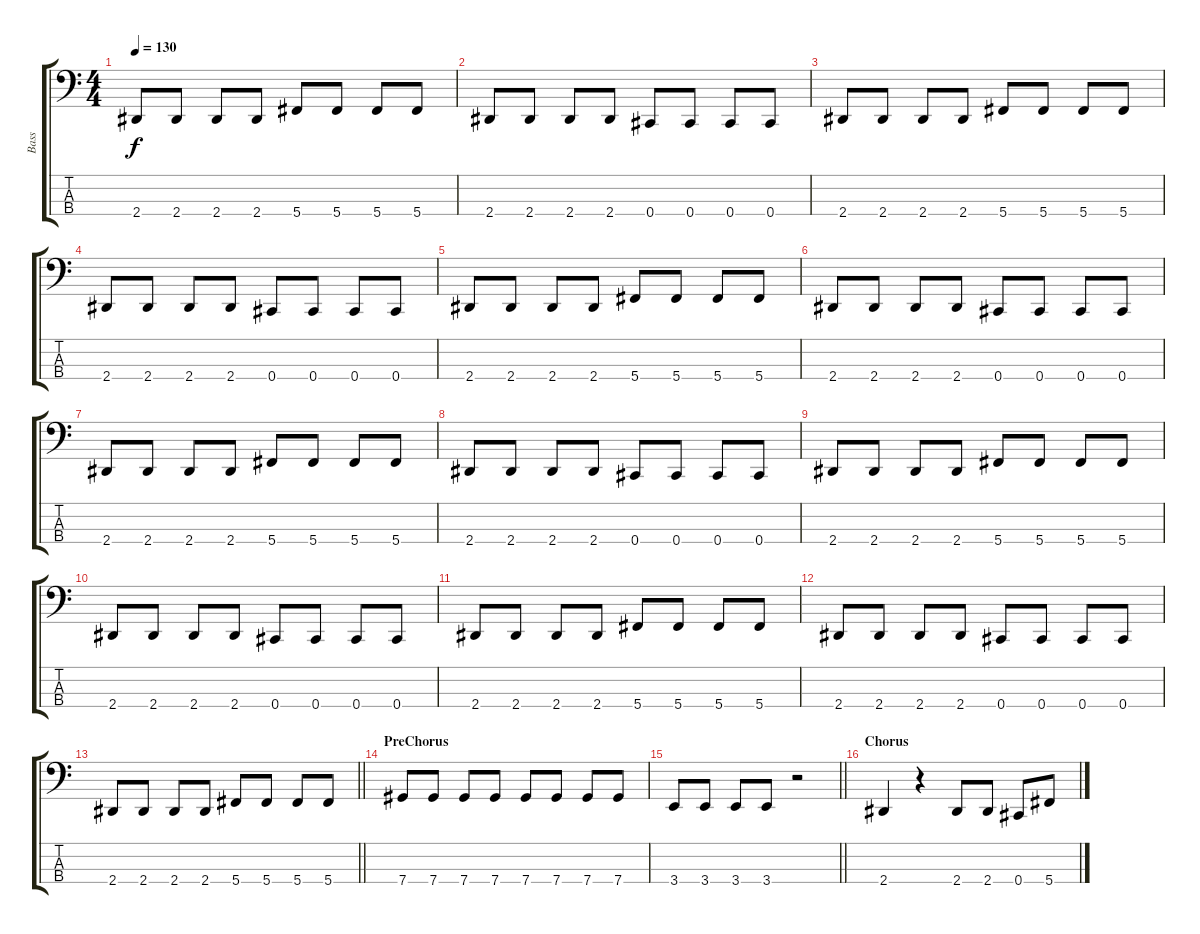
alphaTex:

\track ("Bass" "Bass") {instrument electricbassfinger}
\staff {score tabs}
\tuning (Gb2 Db2 Ab1 Db1) {hide}
\ts (4 4)
\tempo 130
\clef f4
\ks c
2.4.8{dy f} 2.4.8 2.4.8 2.4.8 5.4.8 5.4.8 5.4.8 5.4.8 |
2.4.8 2.4.8 2.4.8 2.4.8 0.4.8 0.4.8 0.4.8 0.4.8 |
2.4.8 2.4.8 2.4.8 2.4.8 5.4.8 5.4.8 5.4.8 5.4.8 |
2.4.8 2.4.8 2.4.8 2.4.8 0.4.8 0.4.8 0.4.8 0.4.8 |
2.4.8 2.4.8 2.4.8 2.4.8 5.4.8 5.4.8 5.4.8 5.4.8 |
2.4.8 2.4.8 2.4.8 2.4.8 0.4.8 0.4.8 0.4.8 0.4.8 |
2.4.8 2.4.8 2.4.8 2.4.8 5.4.8 5.4.8 5.4.8 5.4.8 |
2.4.8 2.4.8 2.4.8 2.4.8 0.4.8 0.4.8 0.4.8 0.4.8 |
2.4.8 2.4.8 2.4.8 2.4.8 5.4.8 5.4.8 5.4.8 5.4.8 |
2.4.8 2.4.8 2.4.8 2.4.8 0.4.8 0.4.8 0.4.8 0.4.8 |
2.4.8 2.4.8 2.4.8 2.4.8 5.4.8 5.4.8 5.4.8 5.4.8 |
2.4.8 2.4.8 2.4.8 2.4.8 0.4.8 0.4.8 0.4.8 0.4.8 |
\barLineRight lightlight
2.4.8 2.4.8 2.4.8 2.4.8 5.4.8 5.4.8 5.4.8 5.4.8 |
\section ("" "PreChorus")
7.4.8 7.4.8 7.4.8 7.4.8 7.4.8 7.4.8 7.4.8 7.4.8 |
\barLineRight lightlight
3.4.8 3.4.8 3.4.8 3.4.8 r.2 |
\section ("" "Chorus")
2.4.4 r.4 2.4.8 2.4.8 0.4.8 5.4.8
